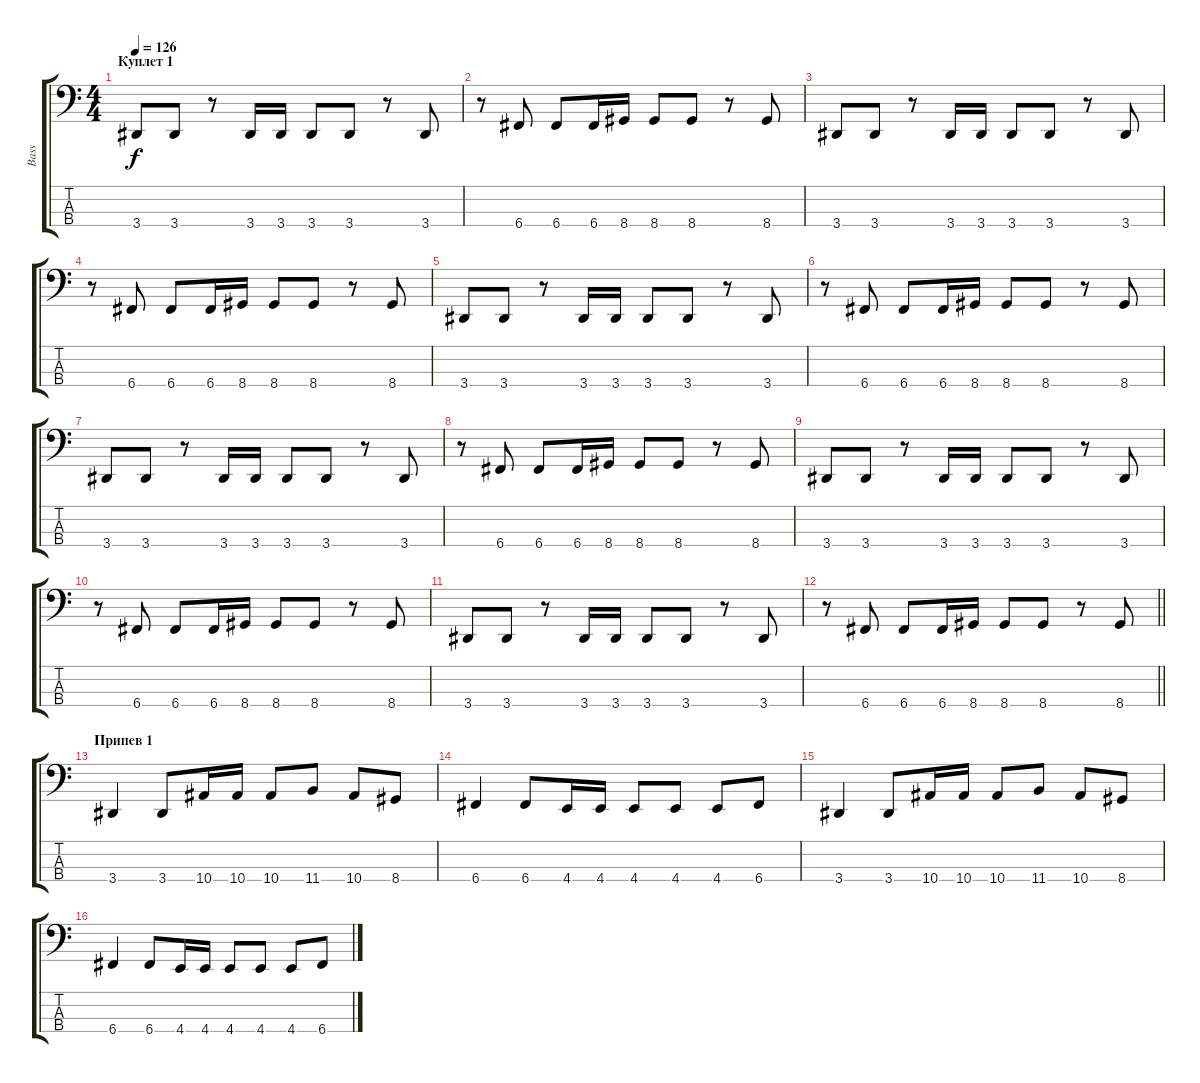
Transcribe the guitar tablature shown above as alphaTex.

\track ("Bass" "Bass") {instrument electricbassfinger}
\staff {score tabs}
\tuning (F2 C2 G1 C1) {hide}
\ts (4 4)
\section ("" "Куплет 1")
\tempo 126
\clef f4
\ks c
3.4.8{dy f} 3.4.8 r.8 3.4.16 3.4.16 3.4.8 3.4.8 r.8 3.4.8 |
r.8 6.4.8 6.4.8 6.4.16 8.4.16 8.4.8 8.4.8 r.8 8.4.8 |
3.4.8 3.4.8 r.8 3.4.16 3.4.16 3.4.8 3.4.8 r.8 3.4.8 |
r.8 6.4.8 6.4.8 6.4.16 8.4.16 8.4.8 8.4.8 r.8 8.4.8 |
3.4.8 3.4.8 r.8 3.4.16 3.4.16 3.4.8 3.4.8 r.8 3.4.8 |
r.8 6.4.8 6.4.8 6.4.16 8.4.16 8.4.8 8.4.8 r.8 8.4.8 |
3.4.8 3.4.8 r.8 3.4.16 3.4.16 3.4.8 3.4.8 r.8 3.4.8 |
r.8 6.4.8 6.4.8 6.4.16 8.4.16 8.4.8 8.4.8 r.8 8.4.8 |
3.4.8 3.4.8 r.8 3.4.16 3.4.16 3.4.8 3.4.8 r.8 3.4.8 |
r.8 6.4.8 6.4.8 6.4.16 8.4.16 8.4.8 8.4.8 r.8 8.4.8 |
3.4.8 3.4.8 r.8 3.4.16 3.4.16 3.4.8 3.4.8 r.8 3.4.8 |
\barLineRight lightlight
r.8 6.4.8 6.4.8 6.4.16 8.4.16 8.4.8 8.4.8 r.8 8.4.8 |
\section ("" "Припев 1")
3.4.4 3.4.8 10.4.16 10.4.16 10.4.8 11.4.8 10.4.8 8.4.8 |
6.4.4 6.4.8 4.4.16 4.4.16 4.4.8 4.4.8 4.4.8 6.4.8 |
3.4.4 3.4.8 10.4.16 10.4.16 10.4.8 11.4.8 10.4.8 8.4.8 |
6.4.4 6.4.8 4.4.16 4.4.16 4.4.8 4.4.8 4.4.8 6.4.8
